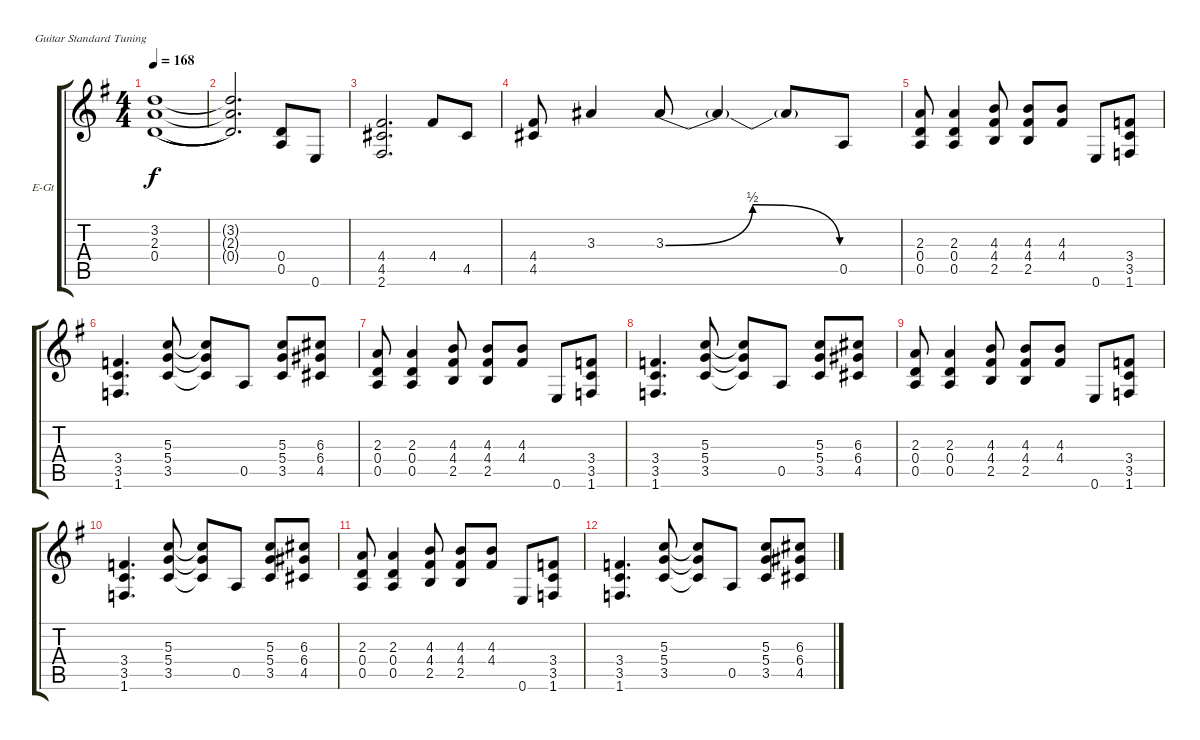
\defaultSystemsLayout 4
\bracketExtendMode groupsimilarinstruments
\firstSystemTrackNameOrientation horizontal
\otherSystemsTrackNameOrientation horizontal
\track ("Electric Guitar" "E-Gt") {instrument distortionguitar}
\staff {score tabs}
\tuning (E4 B3 G3 D3 A2 E2)
\ts (4 4)
\tempo 168
\clef g2
\ks g
(0.4 2.3 3.2).1{dy f legatoorigin} |
(0.4{t} 2.3{t} 3.2{t}).2{d} (0.4 0.5).8 0.6.8 |
(2.6 4.5 4.4).2{d} 4.4.8 4.5.8 |
(4.5 4.4).8 3.3.4 3.3{be (bendrelease 0 0 12.6 2 20.4 2 30 0)}.8 3.3{t}.4 3.3{t}.8 0.5.8 |
(0.5 0.4 2.3).8 (2.3 0.4 0.5).4 (2.5 4.4 4.3).8 (2.5 4.4 4.3).8 (4.4 4.3).8 0.6.8 (1.6 3.5 3.4).8 |
(1.6 3.5 3.4).4{d} (3.5 5.4 5.3).8 (3.5{t} 5.4{t} 5.3{t}).8 0.5.8 (3.5 5.4 5.3).8 (4.5 6.4 6.3).8 |
(0.5 0.4 2.3).8 (2.3 0.4 0.5).4 (2.5 4.4 4.3).8 (2.5 4.4 4.3).8 (4.4 4.3).8 0.6.8 (1.6 3.5 3.4).8 |
(1.6 3.5 3.4).4{d} (3.5 5.4 5.3).8 (3.5{t} 5.4{t} 5.3{t}).8 0.5.8 (3.5 5.4 5.3).8 (4.5 6.4 6.3).8 |
(0.5 0.4 2.3).8 (2.3 0.4 0.5).4 (2.5 4.4 4.3).8 (2.5 4.4 4.3).8 (4.4 4.3).8 0.6.8 (1.6 3.5 3.4).8 |
(1.6 3.5 3.4).4{d} (3.5 5.4 5.3).8 (3.5{t} 5.4{t} 5.3{t}).8 0.5.8 (3.5 5.4 5.3).8 (4.5 6.4 6.3).8 |
(0.5 0.4 2.3).8 (2.3 0.4 0.5).4 (2.5 4.4 4.3).8 (2.5 4.4 4.3).8 (4.4 4.3).8 0.6.8 (1.6 3.5 3.4).8 |
(1.6 3.5 3.4).4{d} (3.5 5.4 5.3).8 (3.5{t} 5.4{t} 5.3{t}).8 0.5.8 (3.5 5.4 5.3).8 (4.5 6.4 6.3).8
